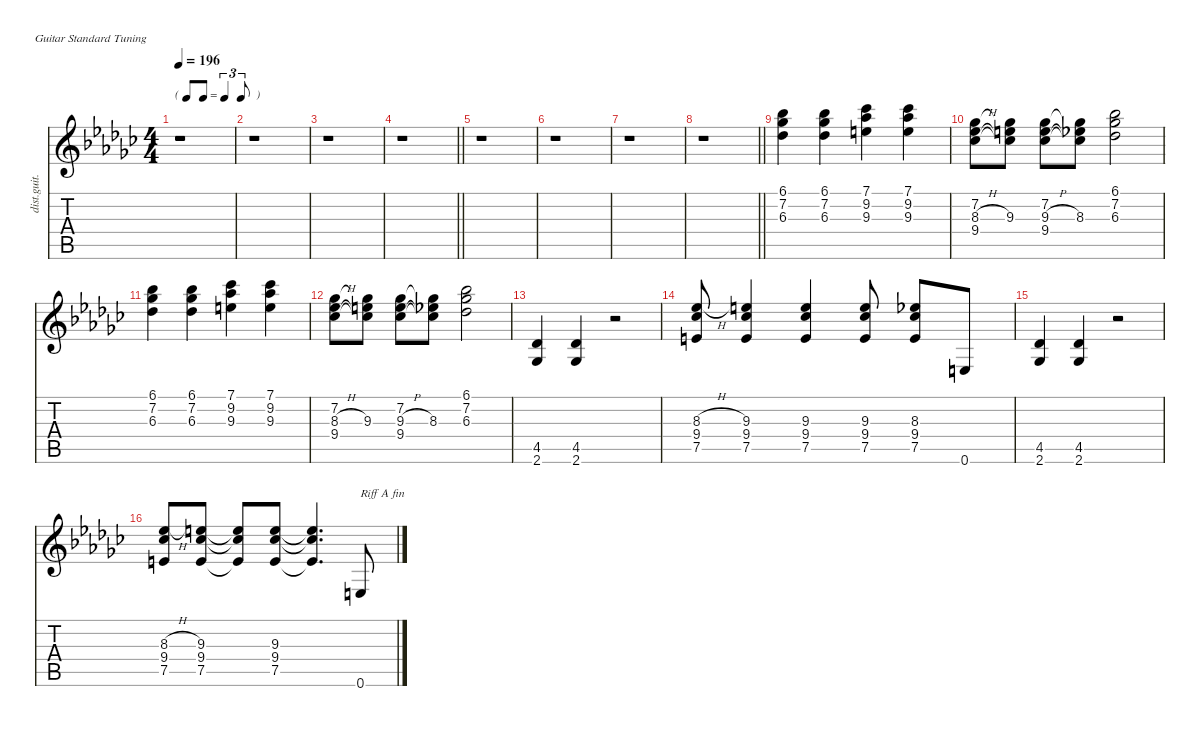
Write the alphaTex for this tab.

\defaultSystemsLayout 4
\hideDynamics
\bracketExtendMode nobrackets
\otherSystemsTrackNameOrientation horizontal
\track ("Guitare 1" "dist.guit.") {defaultSystemsLayout 8 instrument distortionguitar}
\staff {score tabs}
\tuning (E4 B3 G3 D3 A2 E2)
\ts (4 4)
\tf triplet8th
\tempo 196
\clef g2
\ks gb
r.1{dy f beam Down} |
r.1{beam Down} |
r.1{beam Down} |
\barLineRight lightlight
r.1{beam Down} |
r.1{beam Down} |
r.1{beam Down} |
r.1{beam Down} |
\barLineRight lightlight
r.1{beam Down} |
(6.1{acc b} 7.2{acc b} 6.3{acc b}).4{beam Down} (6.1{acc b} 7.2{acc b} 6.3{acc b}).4{beam Down} (7.1{acc b} 9.2{acc b} 9.3{acc forcenatural}).4{beam Down} (7.1{acc b} 9.2{acc b} 9.3{acc forcenatural}).4{beam Down} |
(7.2{acc b} 8.3{h acc b} 9.4{acc b}).8{beam Down} (7.2{t acc b} 9.3{acc forcenatural} 9.4{t acc b}).8{beam Down} (7.2{acc b} 9.3{h acc forcenatural} 9.4{acc b}).8{beam Down} (7.2{t acc b} 8.3{acc b} 9.4{t acc b}).8{beam Down} (6.1{acc b} 7.2{acc b} 6.3{acc b}).2{beam Down} |
(6.1{acc b} 7.2{acc b} 6.3{acc b}).4{beam Down} (6.1{acc b} 7.2{acc b} 6.3{acc b}).4{beam Down} (7.1{acc b} 9.2{acc b} 9.3{acc forcenatural}).4{beam Down} (7.1{acc b} 9.2{acc b} 9.3{acc forcenatural}).4{beam Down} |
(7.2{acc b} 8.3{h acc b} 9.4{acc b}).8{beam Down} (7.2{t acc b} 9.3{acc forcenatural} 9.4{t acc b}).8{beam Down} (7.2{acc b} 9.3{h acc forcenatural} 9.4{acc b}).8{beam Down} (7.2{t acc b} 8.3{acc b} 9.4{t acc b}).8{beam Down} (6.1{acc b} 7.2{acc b} 6.3{acc b}).2{beam Down} |
(4.5{acc b} 2.6{acc b}).4{beam Up} (4.5{acc b} 2.6{acc b}).4{beam Up} r.2{beam Up} |
(8.3{h acc b} 9.4{acc b} 7.5{acc forcenatural}).8{beam Up} (9.3{acc forcenatural} 9.4{acc b} 7.5{acc forcenatural}).4{beam Up} (9.3{acc forcenatural} 9.4{acc b} 7.5{acc forcenatural}).4{beam Up} (9.3{acc forcenatural} 9.4{acc b} 7.5{acc forcenatural}).8{beam Up} (8.3{acc b} 9.4{acc b} 7.5{acc forcenatural}).8{beam Up} 0.6{acc forcenatural}.8{beam Up} |
(4.5{acc b} 2.6{acc b}).4{beam Up} (4.5{acc b} 2.6{acc b}).4{beam Up} r.2{beam Up} |
(8.3{h acc b} 9.4{acc b} 7.5{acc forcenatural}).8{beam Up} (9.3{acc forcenatural} 9.4{acc b} 7.5{acc forcenatural}).8{beam Up} (9.3{t acc forcenatural} 9.4{t acc b} 7.5{t acc forcenatural}).8{beam Up} (9.3{acc forcenatural} 9.4{acc b} 7.5{acc forcenatural}).8{beam Up} (9.3{t acc forcenatural} 9.4{t acc b} 7.5{t acc forcenatural}).4{d beam Up} 0.6{acc forcenatural}.8{txt "Riff A fin" beam Up}
